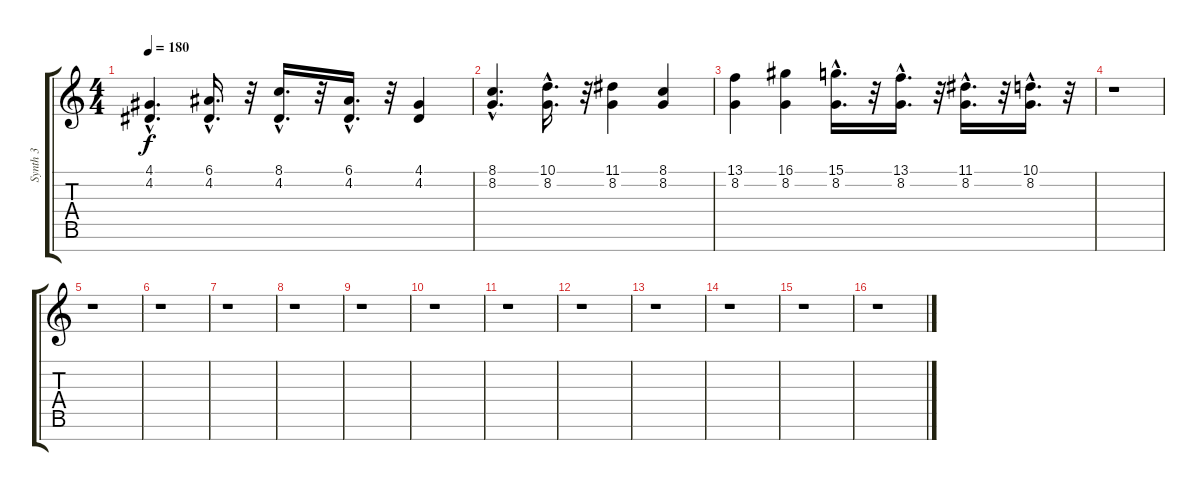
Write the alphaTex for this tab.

\track ("Synth 3" "Synth 3") {instrument brasssection}
\staff {score tabs}
\tuning (E4 B3 G3 D3 A2 E2 B1) {hide}
\ts (4 4)
\tempo 180
\clef g2
\ks c
(4.1{hac} 4.2{hac}).4{d dy f} (6.1{hac} 4.2{hac}).16{d} r.32 (8.1{hac} 4.2{hac}).16{d} r.32 (6.1{hac} 4.2{hac}).16{d} r.32 (4.1 4.2).4 |
(8.1{hac} 8.2{hac}).4{d} (10.1{hac} 8.2{hac}).16{d} r.32 (11.1 8.2).4 (8.1 8.2).4 |
(13.1 8.2).4 (16.1 8.2).4 (15.1{hac} 8.2{hac}).16{d} r.32 (13.1{hac} 8.2{hac}).16{d} r.32 (11.1{hac} 8.2{hac}).16{d} r.32 (10.1{hac} 8.2{hac}).16{d} r.32 |
r.1 |
r.1 |
r.1 |
r.1 |
r.1 |
r.1 |
r.1 |
r.1 |
r.1 |
r.1 |
r.1 |
r.1 |
r.1
